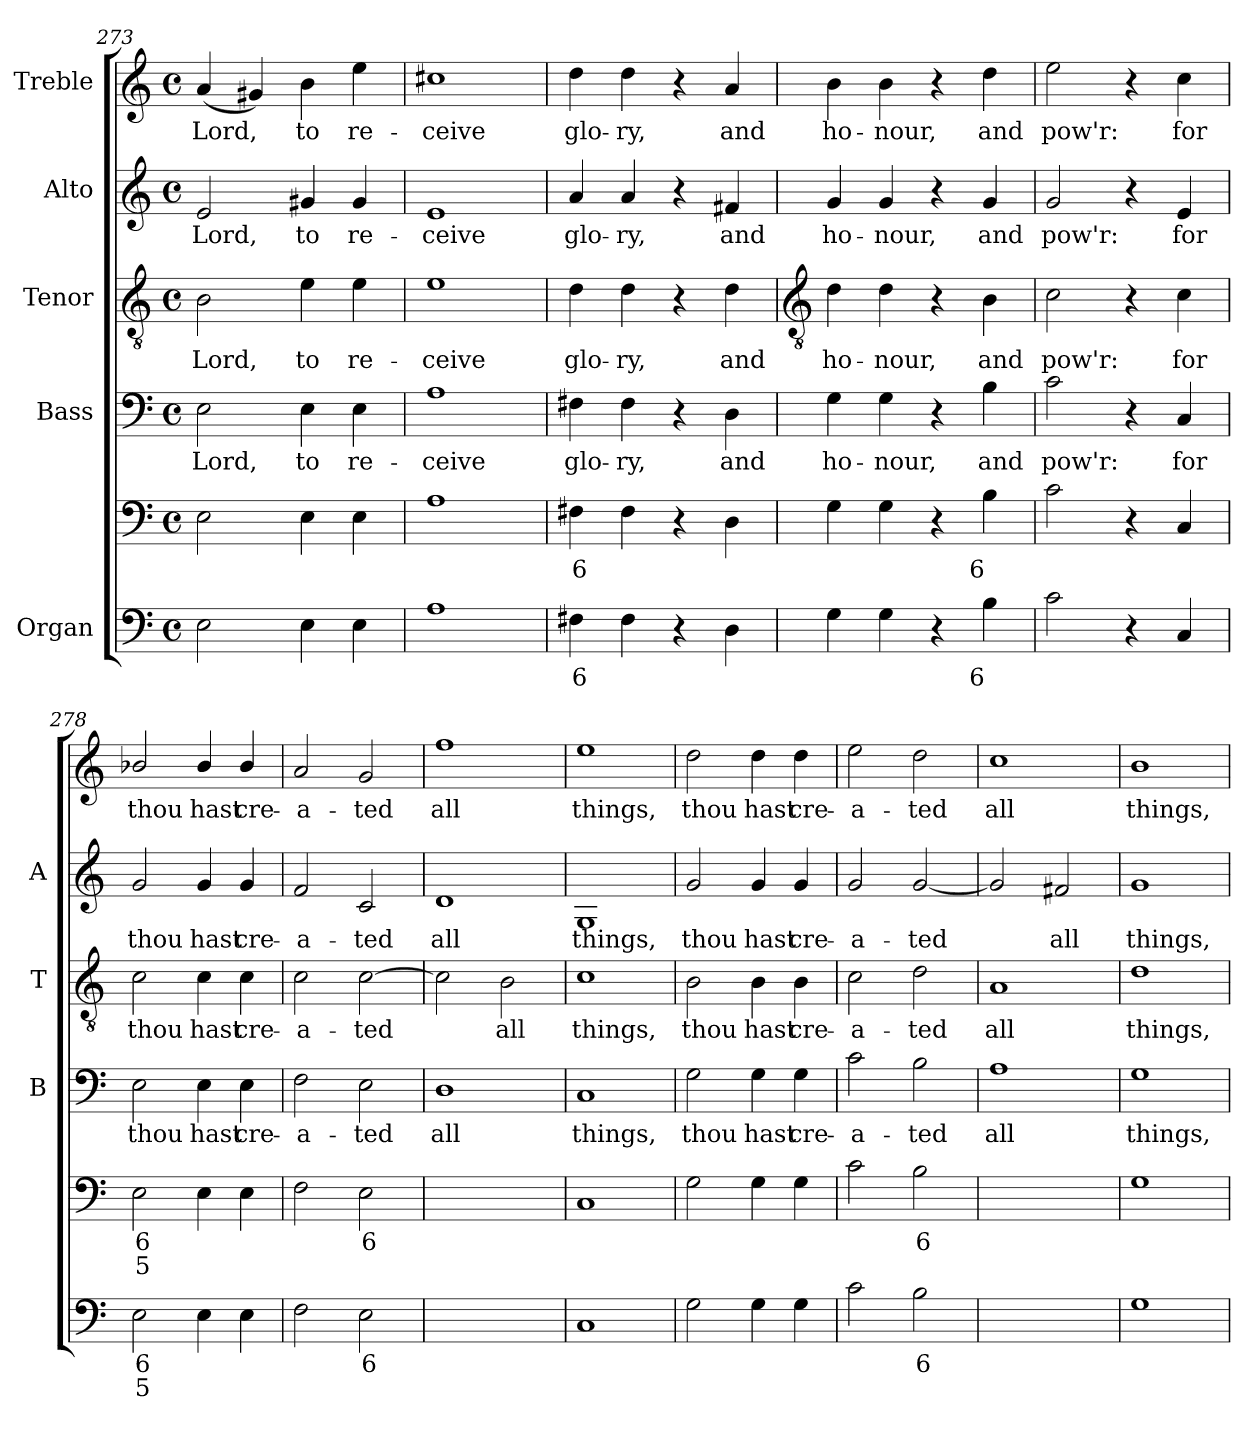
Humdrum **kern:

**kern	**text	**text	**kern	**text	**text	**kern	**text	**kern	**text	**kern	**text	**kern	**text
*part5	*part5	*part5	*part5	*part5	*part5	*part4	*part4	*part3	*part3	*part2	*part2	*part1	*part1
*staff6	*staff6	*staff6	*staff5	*staff5	*staff5	*staff4	*staff4	*staff3	*staff3	*staff2	*staff2	*staff1	*staff1
*I"Organ	*	*	*	*	*	*I"Bass	*	*I"Tenor	*	*I"Alto	*	*I"Treble	*
*	*	*	*	*	*	*I'B	*	*I'T	*	*I'A	*	*	*
*clefF4	*	*	*clefF4	*	*	*clefF4	*	*clefGv2	*	*clefG2	*	*clefG2	*
*k[]	*	*	*k[]	*	*	*k[]	*	*k[]	*	*k[]	*	*k[]	*
*C:	*	*	*C:	*	*	*C:	*	*C:	*	*C:	*	*C:	*
*M4/4	*	*	*M4/4	*	*	*M4/4	*	*M4/4	*	*M4/4	*	*M4/4	*
*met(c)	*	*	*met(c)	*	*	*met(c)	*	*met(c)	*	*met(c)	*	*met(c)	*
=273	=273	=273	=273	=273	=273	=273	=273	=273	=273	=273	=273	=273	=273
!	!	!	!	!	!	!	!LO:LY:b	!	!LO:LY:b	!	!LO:LY:b	!	!LO:LY:b
2E	.	.	2E	.	.	2E	Lord,	2B	Lord,	2e	Lord,	(<4a	Lord,
.	.	.	.	.	.	.	.	.	.	.	.	4g#X)	.
!	!	!	!	!	!	!	!LO:LY:b	!	!LO:LY:b	!	!LO:LY:b	!	!LO:LY:b
4E	.	.	4E	.	.	4E	to	4e	to	4g#X	to	4b	to
!	!	!	!	!	!	!	!LO:LY:b	!	!LO:LY:b	!	!LO:LY:b	!	!LO:LY:b
4E	.	.	4E	.	.	4E	re-	4e	re-	4g#	re-	4ee	re-
=274	=274	=274	=274	=274	=274	=274	=274	=274	=274	=274	=274	=274	=274
!	!	!	!	!	!	!	!LO:LY:b	!	!LO:LY:b	!	!LO:LY:b	!	!LO:LY:b
1A	.	.	1A	.	.	1A	-ceive	1e	-ceive	1e	-ceive	1cc#X	-ceive
=275	=275	=275	=275	=275	=275	=275	=275	=275	=275	=275	=275	=275	=275
!	!LO:LY:b	!	!	!LO:LY:b	!	!	!LO:LY:b	!	!LO:LY:b	!	!LO:LY:b	!	!LO:LY:b
4F#X	6	.	4F#X	6	.	4F#X	glo-	4d	glo-	4a	glo-	4dd	glo-
!	!	!	!	!	!	!	!LO:LY:b	!	!LO:LY:b	!	!LO:LY:b	!	!LO:LY:b
4F#	.	.	4F#	.	.	4F#	-ry,	4d	-ry,	4a	-ry,	4dd	-ry,
4r	.	.	4r	.	.	4r	.	4r	.	4r	.	4r	.
!	!	!	!	!	!	!	!LO:LY:b	!	!LO:LY:b	!	!LO:LY:b	!	!LO:LY:b
4D	.	.	4D	.	.	4D	and	4d	and	4f#X	and	4a	and
!!LO:LB:g=z
=276	=276	=276	=276	=276	=276	=276	=276	=276	=276	=276	=276	=276	=276
*	*	*	*	*	*	*	*	*clefGv2	*	*	*	*	*
!	!	!	!	!	!	!	!LO:LY:b	!	!LO:LY:b	!	!LO:LY:b	!	!LO:LY:b
4G	.	.	4G	.	.	4G	ho-	4d	ho-	4g	ho-	4b	ho-
!	!	!	!	!	!	!	!LO:LY:b	!	!LO:LY:b	!	!LO:LY:b	!	!LO:LY:b
4G	.	.	4G	.	.	4G	-nour,	4d	-nour,	4g	-nour,	4b	-nour,
4r	.	.	4r	.	.	4r	.	4r	.	4r	.	4r	.
!	!LO:LY:b	!	!	!LO:LY:b	!	!	!LO:LY:b	!	!LO:LY:b	!	!LO:LY:b	!	!LO:LY:b
4B	6	.	4B	6	.	4B	and	4B	and	4g	and	4dd	and
=277	=277	=277	=277	=277	=277	=277	=277	=277	=277	=277	=277	=277	=277
!	!	!	!	!	!	!	!LO:LY:b	!	!LO:LY:b	!	!LO:LY:b	!	!LO:LY:b
2c	.	.	2c	.	.	2c	pow'r:	2c	pow'r:	2g	pow'r:	2ee	pow'r:
4r	.	.	4r	.	.	4r	.	4r	.	4r	.	4r	.
!	!	!	!	!	!	!	!LO:LY:b	!	!LO:LY:b	!	!LO:LY:b	!	!LO:LY:b
4C	.	.	4C	.	.	4C	for	4c	for	4e	for	4cc	for
=278	=278	=278	=278	=278	=278	=278	=278	=278	=278	=278	=278	=278	=278
!	!LO:LY:b	!LO:LY:b	!	!LO:LY:b	!LO:LY:b	!	!LO:LY:b	!	!LO:LY:b	!	!LO:LY:b	!	!LO:LY:b
2E	6	5	2E	6	5	2E	thou	2c	thou	2g	thou	2b-X/	thou
!	!	!	!	!	!	!	!LO:LY:b	!	!LO:LY:b	!	!LO:LY:b	!	!LO:LY:b
4E	.	.	4E	.	.	4E	hast	4c	hast	4g	hast	4b-/	hast
!	!	!	!	!	!	!	!LO:LY:b	!	!LO:LY:b	!	!LO:LY:b	!	!LO:LY:b
4E	.	.	4E	.	.	4E	cre-	4c	cre-	4g	cre-	4b-/	cre-
=279	=279	=279	=279	=279	=279	=279	=279	=279	=279	=279	=279	=279	=279
!	!	!	!	!	!	!	!LO:LY:b	!	!LO:LY:b	!	!LO:LY:b	!	!LO:LY:b
2F	.	.	2F	.	.	2F	-a-	2c	-a-	2f	-a-	2a	-a-
!	!LO:LY:b	!	!	!LO:LY:b	!	!	!LO:LY:b	!	!LO:LY:b	!	!LO:LY:b	!	!LO:LY:b
2E	6	.	2E	6	.	2E	-ted	[2c	-ted	2c	-ted	2g	-ted
=280	=280	=280	=280	=280	=280	=280	=280	=280	=280	=280	=280	=280	=280
!	!LO:LY:b	!	!	!LO:LY:b	!	!	!LO:LY:b	!	!	!	!LO:LY:b	!	!LO:LY:b
[2Dyy	7	.	[2Dyy	7	.	1D	all	2c]	.	1d	all	1ff	all
!	!LO:LY:b	!	!	!LO:LY:b	!	!	!	!	!LO:LY:b	!	!	!	!
2Dyy]	6	.	2Dyy]	6	.	.	.	2B	all	.	.	.	.
=281	=281	=281	=281	=281	=281	=281	=281	=281	=281	=281	=281	=281	=281
!	!	!	!	!	!	!	!LO:LY:b	!	!LO:LY:b	!	!LO:LY:b	!	!LO:LY:b
1C	.	.	1C	.	.	1C	things,	1c	things,	1G	things,	1ee	things,
=282	=282	=282	=282	=282	=282	=282	=282	=282	=282	=282	=282	=282	=282
!	!	!	!	!	!	!	!LO:LY:b	!	!LO:LY:b	!	!LO:LY:b	!	!LO:LY:b
2G	.	.	2G	.	.	2G	thou	2B	thou	2g	thou	2dd	thou
!	!	!	!	!	!	!	!LO:LY:b	!	!LO:LY:b	!	!LO:LY:b	!	!LO:LY:b
4G	.	.	4G	.	.	4G	hast	4B	hast	4g	hast	4dd	hast
!	!	!	!	!	!	!	!LO:LY:b	!	!LO:LY:b	!	!LO:LY:b	!	!LO:LY:b
4G	.	.	4G	.	.	4G	cre-	4B	cre-	4g	cre-	4dd	cre-
=283	=283	=283	=283	=283	=283	=283	=283	=283	=283	=283	=283	=283	=283
!	!	!	!	!	!	!	!LO:LY:b	!	!LO:LY:b	!	!LO:LY:b	!	!LO:LY:b
2c	.	.	2c	.	.	2c	-a-	2c	-a-	2g	-a-	2ee	-a-
!	!LO:LY:b	!	!	!LO:LY:b	!	!	!LO:LY:b	!	!LO:LY:b	!	!LO:LY:b	!	!LO:LY:b
2B	6	.	2B	6	.	2B	-ted	2d	-ted	[2g	-ted	2dd	-ted
=284	=284	=284	=284	=284	=284	=284	=284	=284	=284	=284	=284	=284	=284
!	!LO:LY:b	!	!	!LO:LY:b	!	!	!LO:LY:b	!	!LO:LY:b	!	!	!	!LO:LY:b
[2Ayy	7	.	[2Ayy	7	.	1A	all	1A	all	2g]	.	1cc	all
!	!LO:LY:b	!	!	!LO:LY:b	!	!	!	!	!	!	!LO:LY:b	!	!
2Ayy]	6+	.	2Ayy]	6+	.	.	.	.	.	2f#X	all	.	.
=285	=285	=285	=285	=285	=285	=285	=285	=285	=285	=285	=285	=285	=285
!	!	!	!	!	!	!	!LO:LY:b	!	!LO:LY:b	!	!LO:LY:b	!	!LO:LY:b
1G	.	.	1G	.	.	1G	things,	1d	things,	1g	things,	1b	things,
=	=	=	=	=	=	=	=	=	=	=	=	=	=
*-	*-	*-	*-	*-	*-	*-	*-	*-	*-	*-	*-	*-	*-
